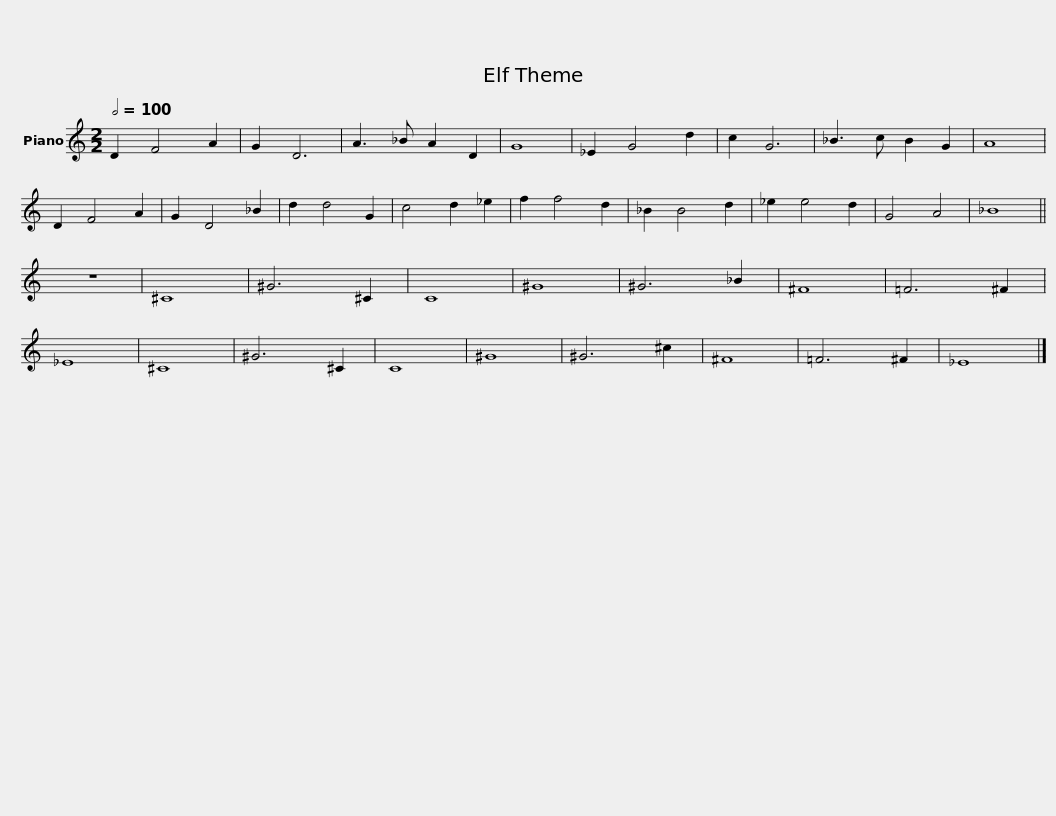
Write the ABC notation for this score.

X:1
L:1/8
Q:1/2=100
M:2/2
I:linebreak $
K:C
V:1 treble
V:1
 D2 F4 A2 | G2 D6 | A3 _B A2 D2 | G8 | _E2 G4 d2 | %5
 c2 G6 | _B3 c B2 G2 | A8 | D2 F4 A2 | G2 D4 _B2 | %10
 d2 d4 G2 | c4 d2 _e2 |$ f2 f4 d2 | _B2 B4 d2 | _e2 e4 d2 | %15
 G4 A4 | _B8 || z8 | ^C8 | ^G6 ^C2 | %20
 C8 | ^G8 | ^G6 _B2 | ^F8 | =F6 ^F2 | %25
 _E8 | ^C8 |$ ^G6 ^C2 | C8 | ^G8 | %30
 ^G6 ^c2 | ^F8 | =F6 ^F2 | _E8 |] %34
